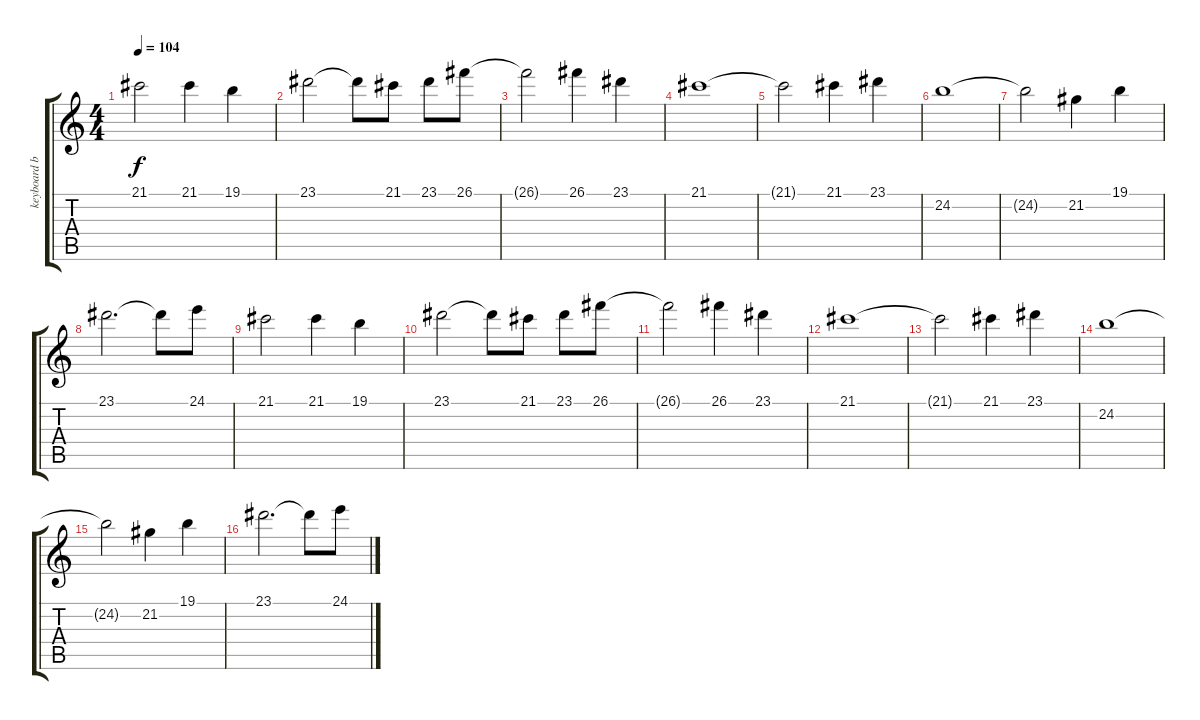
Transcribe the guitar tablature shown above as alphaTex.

\track ("keyboard bell2" "keyboard b") {instrument musicbox}
\staff {score tabs}
\tuning (E4 B3 G3 D3 A2 E2) {hide}
\ts (4 4)
\tempo 104
\clef g2
\ks c
21.1.2{dy f} 21.1.4 19.1.4 |
23.1.2 23.1{t}.8 21.1.8 23.1.8 26.1.8 |
26.1{t}.2 26.1.4 23.1.4 |
21.1.1 |
21.1{t}.2 21.1.4 23.1.4 |
24.2.1 |
24.2{t}.2 21.2.4 19.1.4 |
23.1.2{d} 23.1{t}.8 24.1.8 |
21.1.2 21.1.4 19.1.4 |
23.1.2 23.1{t}.8 21.1.8 23.1.8 26.1.8 |
26.1{t}.2 26.1.4 23.1.4 |
21.1.1 |
21.1{t}.2 21.1.4 23.1.4 |
24.2.1 |
24.2{t}.2 21.2.4 19.1.4 |
23.1.2{d} 23.1{t}.8 24.1.8
